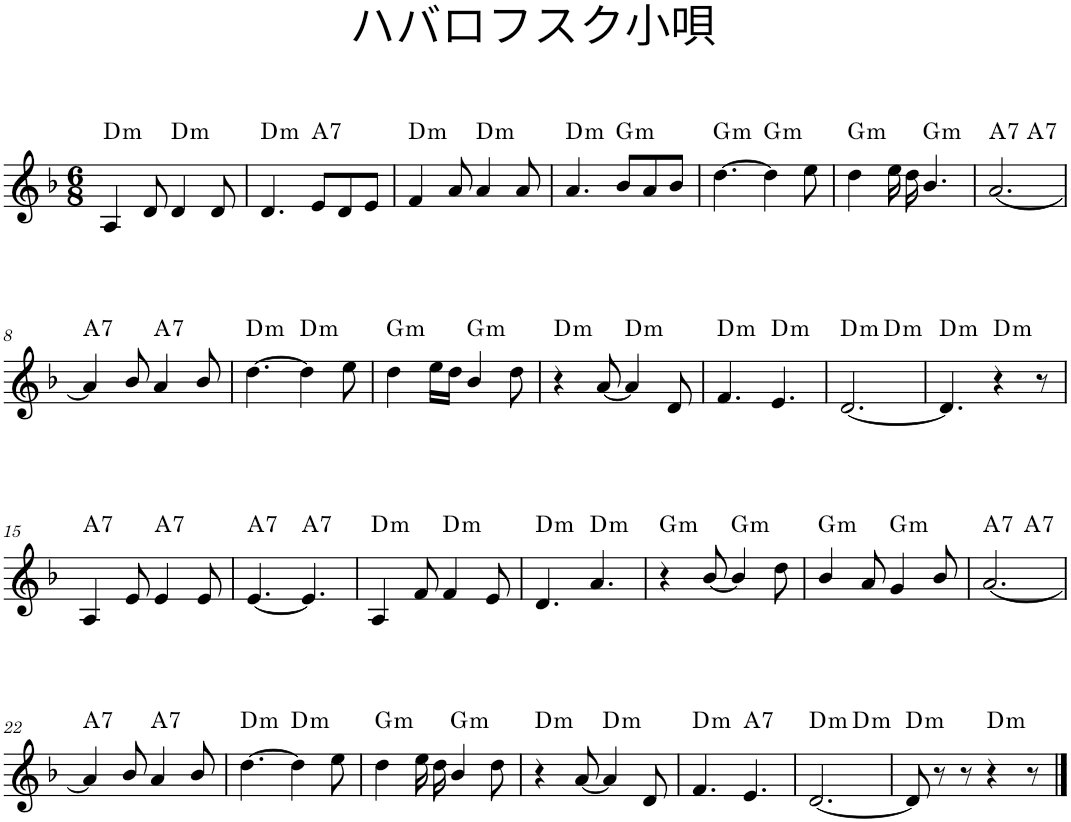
**kern	**harte
*part1	*part1
*staff1	*
*I"Piano	*
*I'Pno.	*
*clefG2	*
*k[b-]	*
*M6/8	*
=1	=1
!	!LO:H:kt=m
4A/	D:min
8d/	.
!	!LO:H:kt=m
4d/	D:min
8d/	.
=2	=2
!	!LO:H:kt=m
4.d/	D:min
!	!LO:H:kt=7
8e/L	A:7
8d/	.
8e/J	.
=3	=3
!	!LO:H:kt=m
4f/	D:min
8a/	.
!	!LO:H:kt=m
4a/	D:min
8a/	.
=4	=4
!	!LO:H:kt=m
4.a/	D:min
!	!LO:H:kt=m
8b-/L	G:min
8a/	.
8b-/J	.
=5	=5
!	!LO:H:kt=m
[>4.dd\	G:min
!	!LO:H:kt=m
4dd\]	G:min
8ee\	.
=6	=6
!	!LO:H:kt=m
4dd\	G:min
16ee\	.
16dd\	.
!	!LO:H:kt=m
4.b-/	G:min
=7	=7
!	!LO:H:kt=7
*^	*
[2.a/	4.ryy	A:7
!	!	!LO:H:kt=7
.	4.ryy	A:7
!!LO:LB:g=z	!!
=8	=8	=8
!	!	!LO:H:kt=7
*v	*v	*
4a/]	A:7
8b-/	.
!	!LO:H:kt=7
4a/	A:7
8b-/	.
=9	=9
!	!LO:H:kt=m
[>4.dd\	D:min
!	!LO:H:kt=m
4dd\]	D:min
8ee\	.
=10	=10
!	!LO:H:kt=m
4dd\	G:min
16ee\LL	.
16dd\JJ	.
!	!LO:H:kt=m
4b-/	G:min
8dd\	.
=11	=11
!	!LO:H:kt=m
4r	D:min
[<8a/	.
!	!LO:H:kt=m
4a/]	D:min
8d/	.
=12	=12
!	!LO:H:kt=m
4.f/	D:min
!	!LO:H:kt=m
4.e/	D:min
=13	=13
!	!LO:H:kt=m
*^	*
[<2.d/	4.ryy	D:min
!	!	!LO:H:kt=m
.	4.ryy	D:min
=14	=14	=14
!	!	!LO:H:kt=m
*v	*v	*
4.d/]	D:min
!	!LO:H:kt=m
4r	D:min
8r	.
!!LO:LB:g=z
=15	=15
!	!LO:H:kt=7
4A/	A:7
8e/	.
!	!LO:H:kt=7
4e/	A:7
8e/	.
=16	=16
!	!LO:H:kt=7
[<4.e/	A:7
!	!LO:H:kt=7
4.e/]	A:7
=17	=17
!	!LO:H:kt=m
4A/	D:min
8f/	.
!	!LO:H:kt=m
4f/	D:min
8e/	.
=18	=18
!	!LO:H:kt=m
4.d/	D:min
!	!LO:H:kt=m
4.a/	D:min
=19	=19
!	!LO:H:kt=m
4r	G:min
[<8b-/	.
!	!LO:H:kt=m
4b-/]	G:min
8dd\	.
=20	=20
!	!LO:H:kt=m
4b-/	G:min
8a/	.
!	!LO:H:kt=m
4g/	G:min
8b-/	.
=21	=21
!	!LO:H:kt=7
*^	*
[2.a/	4.ryy	A:7
!	!	!LO:H:kt=7
.	4.ryy	A:7
!!LO:LB:g=z	!!
=22	=22	=22
!	!	!LO:H:kt=7
*v	*v	*
4a/]	A:7
8b-/	.
!	!LO:H:kt=7
4a/	A:7
8b-/	.
=23	=23
!	!LO:H:kt=m
[>4.dd\	D:min
!	!LO:H:kt=m
4dd\]	D:min
8ee\	.
=24	=24
!	!LO:H:kt=m
4dd\	G:min
16ee\	.
16dd\	.
!	!LO:H:kt=m
4b-/	G:min
8dd\	.
=25	=25
!	!LO:H:kt=m
4r	D:min
[<8a/	.
!	!LO:H:kt=m
4a/]	D:min
8d/	.
=26	=26
!	!LO:H:kt=m
4.f/	D:min
!	!LO:H:kt=7
4.e/	A:7
=27	=27
!	!LO:H:kt=m
*^	*
[<2.d/	4.ryy	D:min
!	!	!LO:H:kt=m
.	4.ryy	D:min
=28	=28	=28
!	!	!LO:H:kt=m
*v	*v	*
8d/]	D:min
8r	.
8r	.
!	!LO:H:kt=m
4r	D:min
8r	.
==	==
*-	*-
